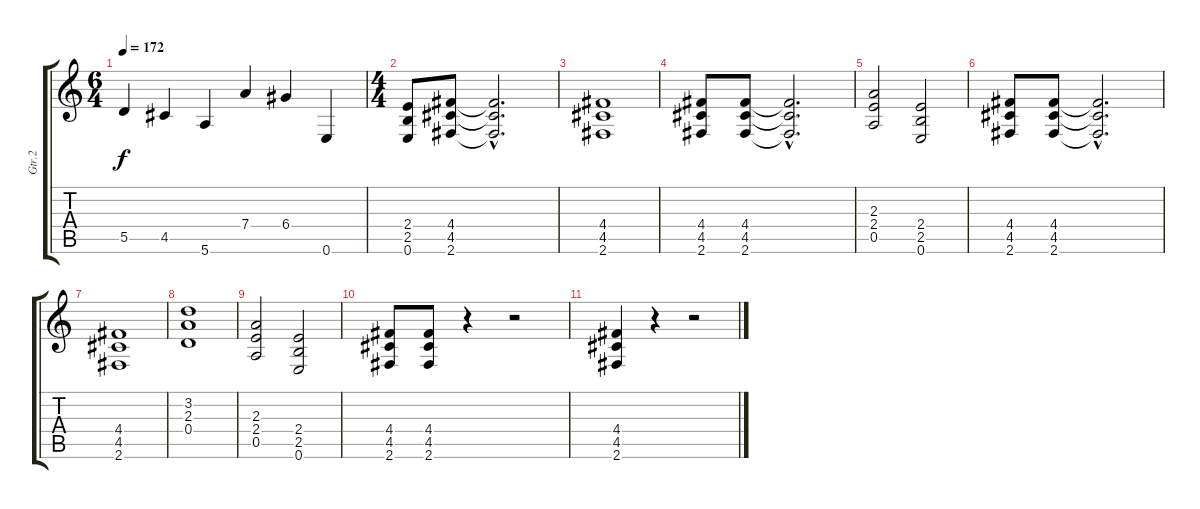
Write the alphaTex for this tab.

\track ("Gtr.2" "Gtr.2") {instrument overdrivenguitar}
\staff {score tabs}
\tuning (E4 B3 G3 D3 A2 E2) {hide}
\ts (6 4)
\tempo 172
\clef g2
\ks c
5.5.4{dy f} 4.5.4 5.6.4 7.4.4 6.4.4 0.6.4 |
\ts (4 4)
(2.4 2.5 0.6).8 (4.4 4.5 2.6).8 (4.4{hac t} 4.5{hac t} 2.6{hac t}).2{d} |
(4.4 4.5 2.6).1 |
(4.4 4.5 2.6).8 (4.4 4.5 2.6).8 (4.4{hac t} 4.5{hac t} 2.6{hac t}).2{d} |
(2.3 2.4 0.5).2 (2.4 2.5 0.6).2 |
(4.4 4.5 2.6).8 (4.4 4.5 2.6).8 (4.4{hac t} 4.5{hac t} 2.6{hac t}).2{d} |
(4.4 4.5 2.6).1 |
(3.2 2.3 0.4).1 |
(2.3 2.4 0.5).2 (2.4 2.5 0.6).2 |
(4.4 4.5 2.6).8 (4.4 4.5 2.6).8 r.4 r.2 |
(4.4 4.5 2.6).4 r.4 r.2
